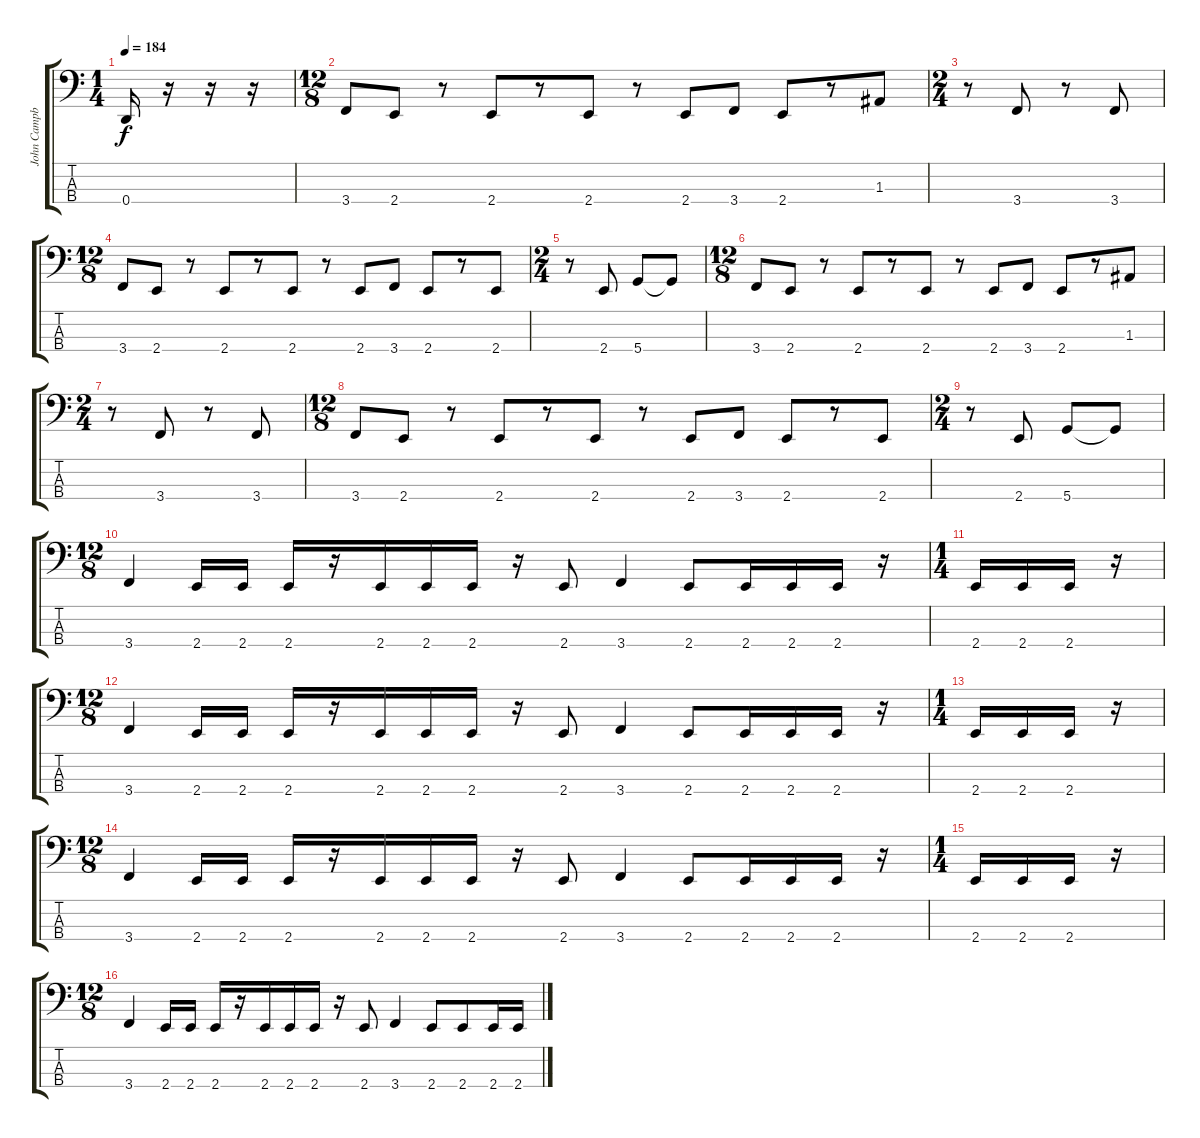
\track ("John Campbell" "John Campb") {instrument electricbasspick}
\staff {score tabs}
\tuning (G2 D2 A1 D1) {hide}
\ts (1 4)
\tempo 184
\clef f4
\ks c
0.4.16{dy f} r.16 r.16 r.16 |
\ts (12 8)
3.4.8 2.4.8 r.8 2.4.8 r.8 2.4.8 r.8 2.4.8 3.4.8 2.4.8 r.8 1.3.8 |
\ts (2 4)
r.8 3.4.8 r.8 3.4.8 |
\ts (12 8)
3.4.8 2.4.8 r.8 2.4.8 r.8 2.4.8 r.8 2.4.8 3.4.8 2.4.8 r.8 2.4.8 |
\ts (2 4)
r.8 2.4.8 5.4.8 5.4{t}.8 |
\ts (12 8)
3.4.8 2.4.8 r.8 2.4.8 r.8 2.4.8 r.8 2.4.8 3.4.8 2.4.8 r.8 1.3.8 |
\ts (2 4)
r.8 3.4.8 r.8 3.4.8 |
\ts (12 8)
3.4.8 2.4.8 r.8 2.4.8 r.8 2.4.8 r.8 2.4.8 3.4.8 2.4.8 r.8 2.4.8 |
\ts (2 4)
r.8 2.4.8 5.4.8 5.4{t}.8 |
\ts (12 8)
3.4.4 2.4.16 2.4.16 2.4.16 r.16 2.4.16 2.4.16 2.4.16 r.16 2.4.8 3.4.4 2.4.8 2.4.16 2.4.16 2.4.16 r.16 |
\ts (1 4)
2.4.16 2.4.16 2.4.16 r.16 |
\ts (12 8)
3.4.4 2.4.16 2.4.16 2.4.16 r.16 2.4.16 2.4.16 2.4.16 r.16 2.4.8 3.4.4 2.4.8 2.4.16 2.4.16 2.4.16 r.16 |
\ts (1 4)
2.4.16 2.4.16 2.4.16 r.16 |
\ts (12 8)
3.4.4 2.4.16 2.4.16 2.4.16 r.16 2.4.16 2.4.16 2.4.16 r.16 2.4.8 3.4.4 2.4.8 2.4.16 2.4.16 2.4.16 r.16 |
\ts (1 4)
2.4.16 2.4.16 2.4.16 r.16 |
\ts (12 8)
3.4.4 2.4.16 2.4.16 2.4.16 r.16 2.4.16 2.4.16 2.4.16 r.16 2.4.8 3.4.4 2.4.8 2.4.8 2.4.16 2.4.16
